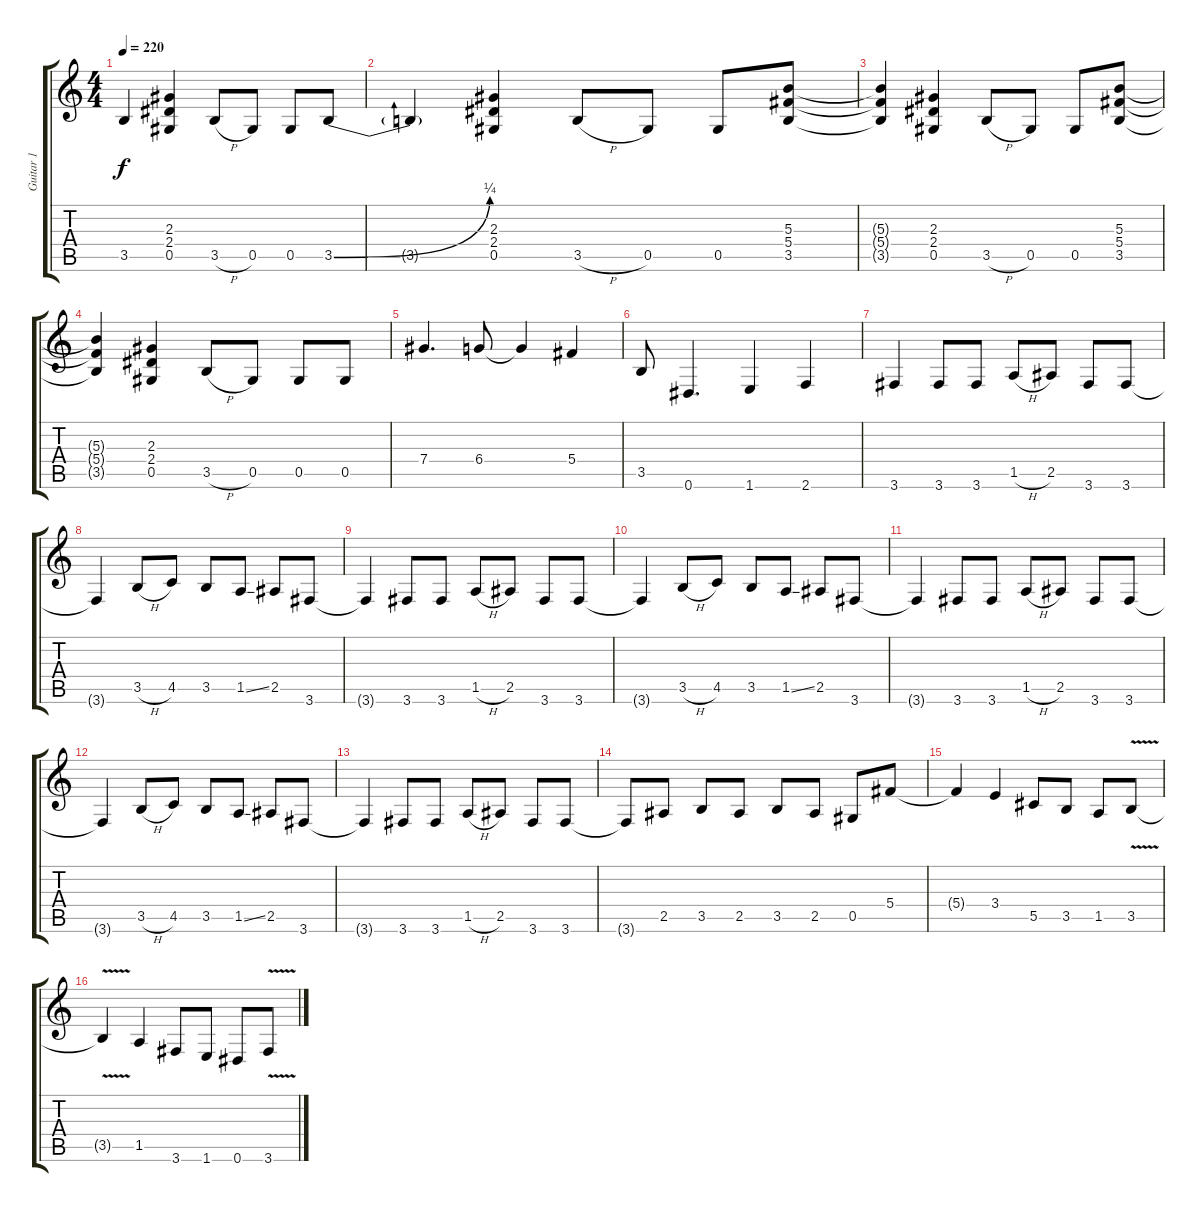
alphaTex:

\track ("Guitar 1" "Guitar 1") {instrument distortionguitar}
\staff {score tabs}
\tuning (Eb4 Bb3 Gb3 Db3 Ab2 Eb2) {hide}
\ts (4 4)
\tempo 220
\clef g2
\ks c
3.5{t}.4{dy f} (2.3 2.4 0.5).4 3.5{h}.8 0.5.8 0.5.8 3.5{be (bend 0 0 60 1)}.8 |
3.5{t}.4 (2.3 2.4 0.5).4 3.5{h}.8 0.5.8 0.5.8 (5.3 5.4 3.5).8 |
(5.3{t} 5.4{t} 3.5{t}).4 (2.3 2.4 0.5).4 3.5{h}.8 0.5.8 0.5.8 (5.3 5.4 3.5).8 |
(5.3{t} 5.4{t} 3.5{t}).4 (2.3 2.4 0.5).4 3.5{h}.8 0.5.8 0.5.8 0.5.8 |
7.4.4{d} 6.4.8 6.4{t}.4 5.4.4 |
3.5.8 0.6.4{d} 1.6.4 2.6.4 |
3.6.4 3.6.8 3.6.8 1.5{h}.8 2.5.8 3.6.8 3.6.8 |
3.6{t}.4 3.5{h}.8 4.5.8 3.5.8 1.5{ss}.8 2.5.8 3.6.8 |
3.6{t}.4 3.6.8 3.6.8 1.5{h}.8 2.5.8 3.6.8 3.6.8 |
3.6{t}.4 3.5{h}.8 4.5.8 3.5.8 1.5{ss}.8 2.5.8 3.6.8 |
3.6{t}.4 3.6.8 3.6.8 1.5{h}.8 2.5.8 3.6.8 3.6.8 |
3.6{t}.4 3.5{h}.8 4.5.8 3.5.8 1.5{ss}.8 2.5.8 3.6.8 |
3.6{t}.4 3.6.8 3.6.8 1.5{h}.8 2.5.8 3.6.8 3.6.8 |
3.6{t}.8 2.5.8 3.5.8 2.5.8 3.5.8 2.5.8 0.5.8 5.4.8 |
5.4{t}.4 3.4.4 5.5.8 3.5.8 1.5.8 3.5{v}.8 |
3.5{t}.4 1.5.4 3.6.8 1.6.8 0.6.8 3.6{v}.8
